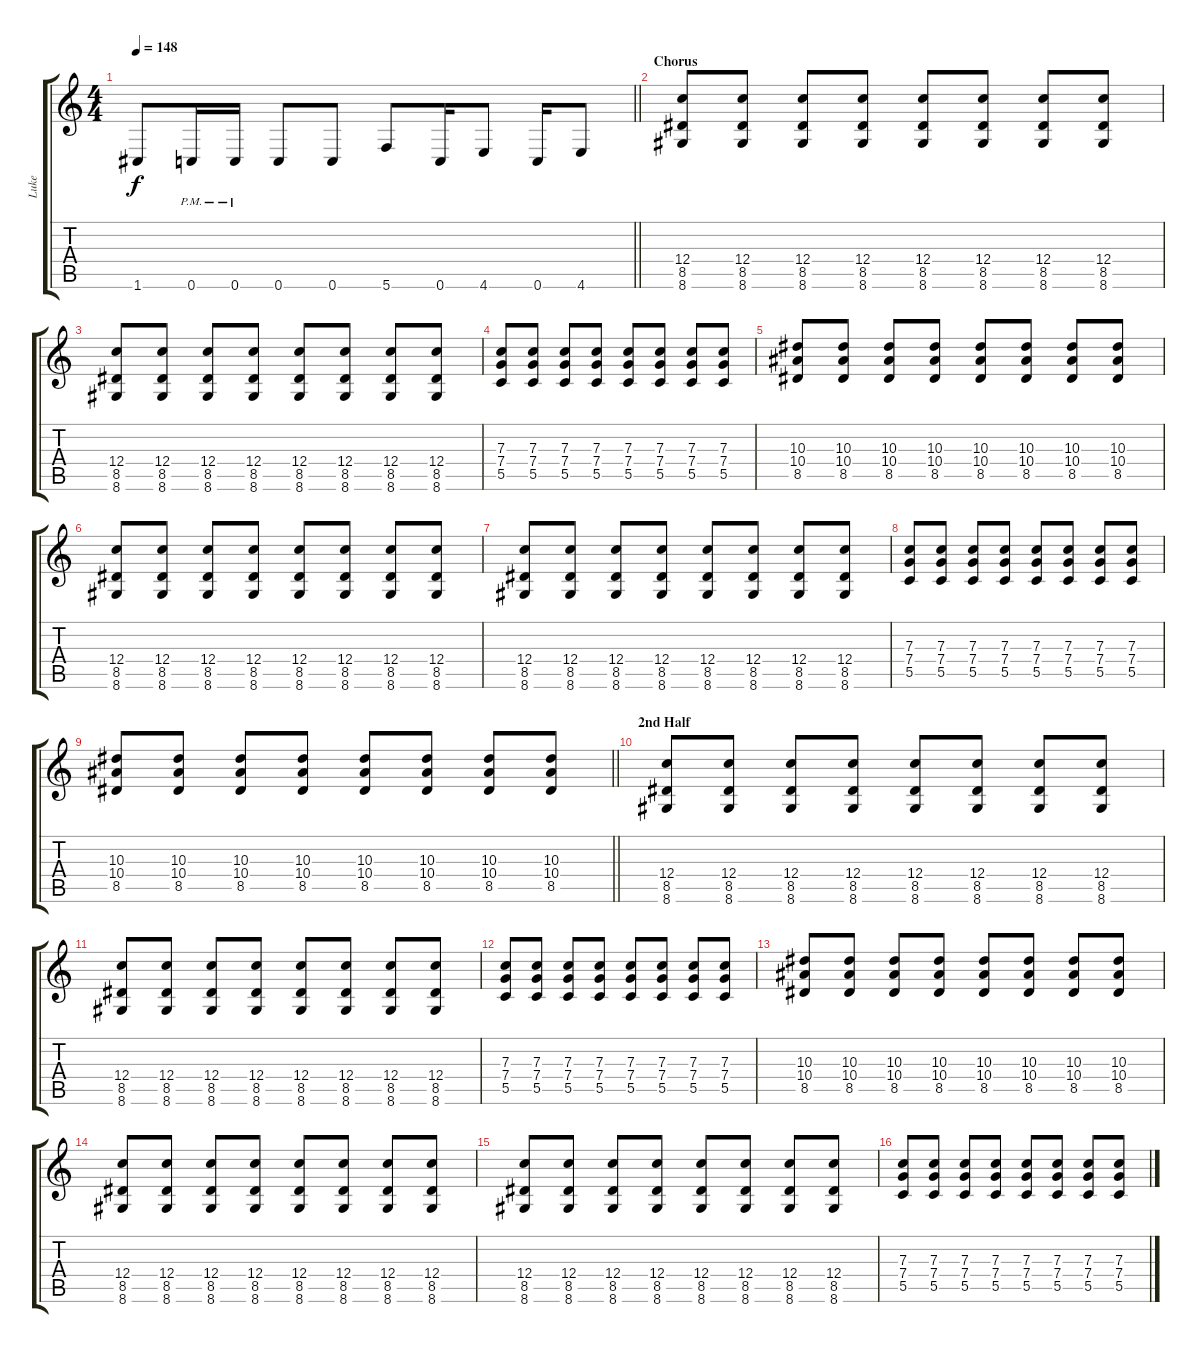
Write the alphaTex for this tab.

\track ("Luke" "Luke") {instrument overdrivenguitar}
\staff {score tabs}
\tuning (D4 A3 F3 C3 G2 C2) {hide}
\ts (4 4)
\tempo 148
\clef g2
\barLineRight lightlight
\ks c
1.6{t}.8{dy f} 0.6{pm}.16 0.6{pm}.16 0.6.8 0.6.8 5.6.8 0.6.16 4.6.8 0.6.16 4.6.8 |
\section ("" "Chorus")
(12.4 8.5 8.6).8 (12.4 8.5 8.6).8 (12.4 8.5 8.6).8 (12.4 8.5 8.6).8 (12.4 8.5 8.6).8 (12.4 8.5 8.6).8 (12.4 8.5 8.6).8 (12.4 8.5 8.6).8 |
(12.4 8.5 8.6).8 (12.4 8.5 8.6).8 (12.4 8.5 8.6).8 (12.4 8.5 8.6).8 (12.4 8.5 8.6).8 (12.4 8.5 8.6).8 (12.4 8.5 8.6).8 (12.4 8.5 8.6).8 |
(7.3 7.4 5.5).8 (7.3 7.4 5.5).8 (7.3 7.4 5.5).8 (7.3 7.4 5.5).8 (7.3 7.4 5.5).8 (7.3 7.4 5.5).8 (7.3 7.4 5.5).8 (7.3 7.4 5.5).8 |
(10.3 10.4 8.5).8 (10.3 10.4 8.5).8 (10.3 10.4 8.5).8 (10.3 10.4 8.5).8 (10.3 10.4 8.5).8 (10.3 10.4 8.5).8 (10.3 10.4 8.5).8 (10.3 10.4 8.5).8 |
(12.4 8.5 8.6).8 (12.4 8.5 8.6).8 (12.4 8.5 8.6).8 (12.4 8.5 8.6).8 (12.4 8.5 8.6).8 (12.4 8.5 8.6).8 (12.4 8.5 8.6).8 (12.4 8.5 8.6).8 |
(12.4 8.5 8.6).8 (12.4 8.5 8.6).8 (12.4 8.5 8.6).8 (12.4 8.5 8.6).8 (12.4 8.5 8.6).8 (12.4 8.5 8.6).8 (12.4 8.5 8.6).8 (12.4 8.5 8.6).8 |
(7.3 7.4 5.5).8 (7.3 7.4 5.5).8 (7.3 7.4 5.5).8 (7.3 7.4 5.5).8 (7.3 7.4 5.5).8 (7.3 7.4 5.5).8 (7.3 7.4 5.5).8 (7.3 7.4 5.5).8 |
\barLineRight lightlight
(10.3 10.4 8.5).8 (10.3 10.4 8.5).8 (10.3 10.4 8.5).8 (10.3 10.4 8.5).8 (10.3 10.4 8.5).8 (10.3 10.4 8.5).8 (10.3 10.4 8.5).8 (10.3 10.4 8.5).8 |
\section ("" "2nd Half")
(12.4 8.5 8.6).8 (12.4 8.5 8.6).8 (12.4 8.5 8.6).8 (12.4 8.5 8.6).8 (12.4 8.5 8.6).8 (12.4 8.5 8.6).8 (12.4 8.5 8.6).8 (12.4 8.5 8.6).8 |
(12.4 8.5 8.6).8 (12.4 8.5 8.6).8 (12.4 8.5 8.6).8 (12.4 8.5 8.6).8 (12.4 8.5 8.6).8 (12.4 8.5 8.6).8 (12.4 8.5 8.6).8 (12.4 8.5 8.6).8 |
(7.3 7.4 5.5).8 (7.3 7.4 5.5).8 (7.3 7.4 5.5).8 (7.3 7.4 5.5).8 (7.3 7.4 5.5).8 (7.3 7.4 5.5).8 (7.3 7.4 5.5).8 (7.3 7.4 5.5).8 |
(10.3 10.4 8.5).8 (10.3 10.4 8.5).8 (10.3 10.4 8.5).8 (10.3 10.4 8.5).8 (10.3 10.4 8.5).8 (10.3 10.4 8.5).8 (10.3 10.4 8.5).8 (10.3 10.4 8.5).8 |
(12.4 8.5 8.6).8 (12.4 8.5 8.6).8 (12.4 8.5 8.6).8 (12.4 8.5 8.6).8 (12.4 8.5 8.6).8 (12.4 8.5 8.6).8 (12.4 8.5 8.6).8 (12.4 8.5 8.6).8 |
(12.4 8.5 8.6).8 (12.4 8.5 8.6).8 (12.4 8.5 8.6).8 (12.4 8.5 8.6).8 (12.4 8.5 8.6).8 (12.4 8.5 8.6).8 (12.4 8.5 8.6).8 (12.4 8.5 8.6).8 |
(7.3 7.4 5.5).8 (7.3 7.4 5.5).8 (7.3 7.4 5.5).8 (7.3 7.4 5.5).8 (7.3 7.4 5.5).8 (7.3 7.4 5.5).8 (7.3 7.4 5.5).8 (7.3 7.4 5.5).8
